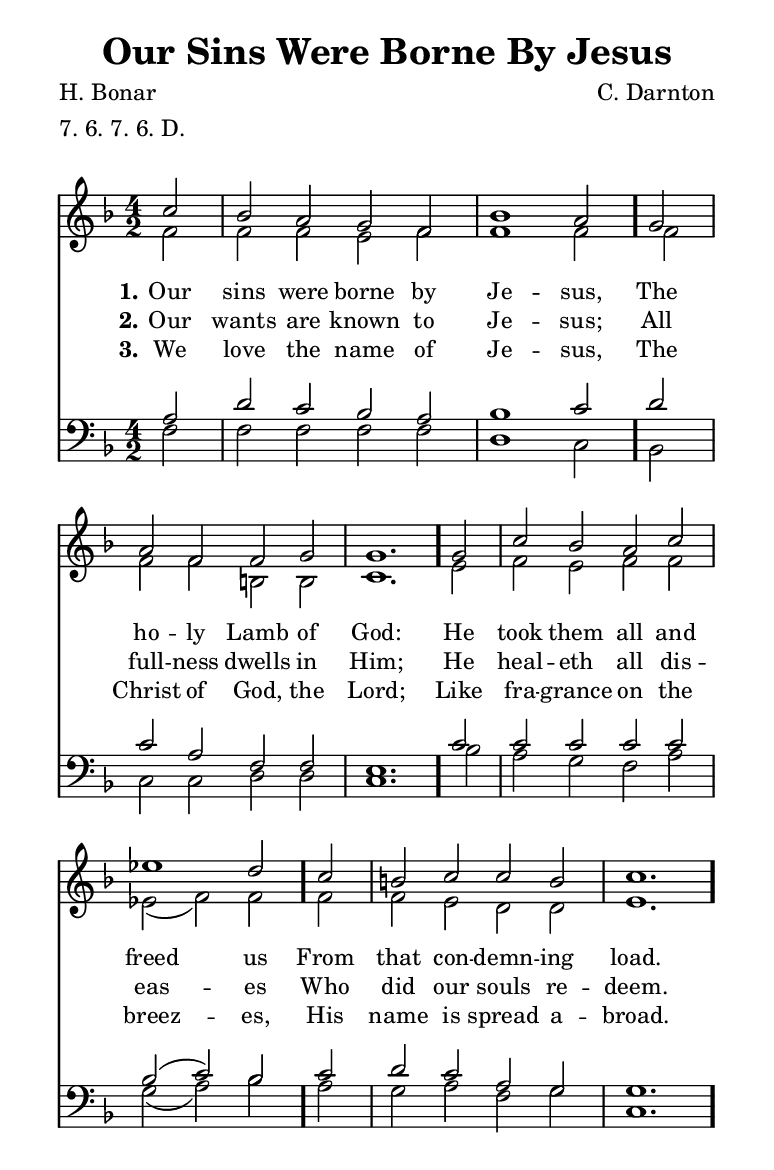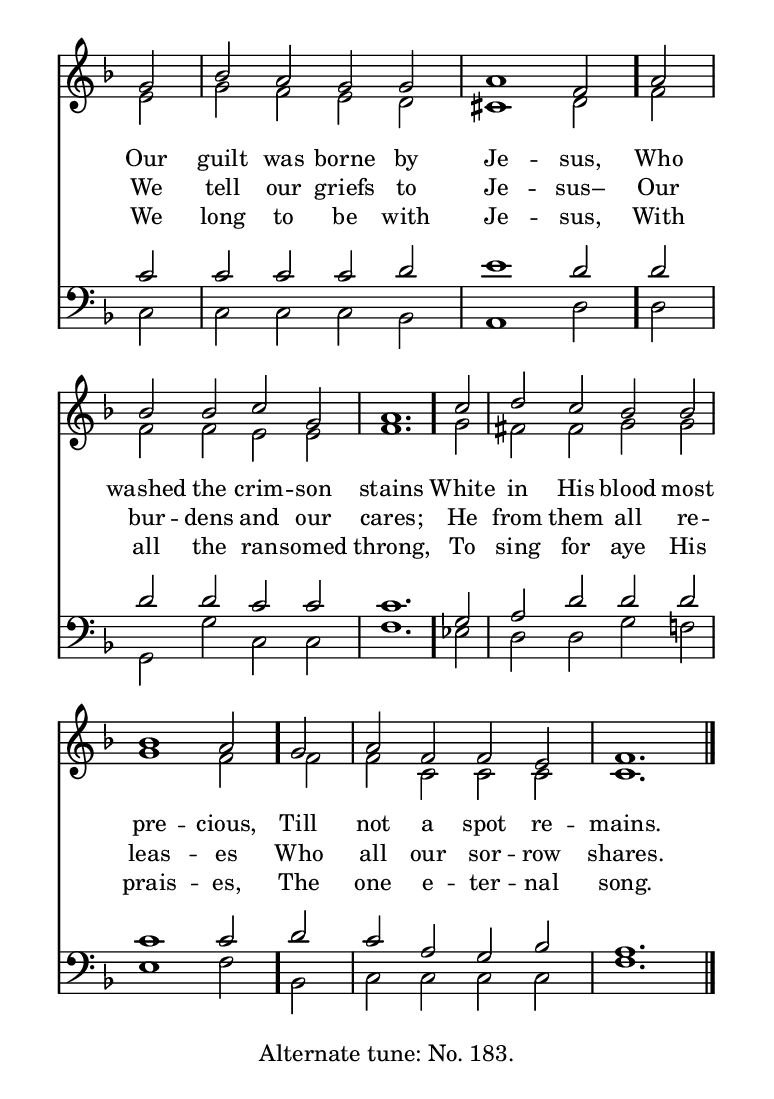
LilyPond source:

\include "common/global.ily"
\paper {
  \include "common/paper.ily"
}

\header{
  hymnnumber = "189"
  title = "Our Sins Were Borne By Jesus"
  tunename = "Bridlington"
  meter = "7. 6. 7. 6. D."
  poet = "H. Bonar"
  composer = "C. Darnton"
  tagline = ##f
}

global = {
  \include "common/overrides.ily"
  \override Staff.TimeSignature.style = #'numbered
  \time 4/2
  \override Score.MetronomeMark.transparent = ##t % hide all fermata changes too
  \tempo 2=90
  \key f \major
  \partial 2
  \autoBeamOff
}

notesSoprano = {
\global
\relative c'' {

  c2 | bes a g f | bes1 a2
  g2 | a f f g | g1.
  g2 | c bes a c | ees1 d2
  c2 | b c c b | c1.
  g2 | bes a g g | a1 f2
  a2 | bes bes c g | a1.
  c2 | d c bes bes | bes1 a2
  g2 | a f f e | f1.

  \bar "|."

}
}

notesAlto = {
\global
\relative e' {

  f2 | f f e f | f1 f2
  f2 | f f b, b | c1.
  e2 | f e f f | ees( f) f
  f2 | f e d d | e1.
  e2 | g f e d | cis1 d2
  f2 | f f e e | f1.
  g2 | fis fis g g | g1 f2
  f2 | f c c c | c1.

}
}

notesTenor = {
\global
\relative a {

  a2 | d c bes a | bes1 c2
  d2 | c a f f | e1.
  c'2 | c c c c | bes( c) bes
  c2 | d c a g | g1.
  c2 | c c c d | e1 d2
  d2 | d d c c | c1.
  g2 | a d d d | c1 c2
  d2 | c a g bes | a1.

}
}

notesBass = {
\global
\relative f {

  f2 f f f f | d1 c2
  bes2 | c c d d | c1.
  bes'2 | a g f a | g( a) bes
  a2 | g a f g | c,1.
  c2 | c c c bes | a1 d2
  d2 | g, g' c, c | f1.
  ees2 | d d g f! | e1 f2 % why `!` ?
  bes,2 | c c c c | f1.

}
}

wordsA = \lyricmode {
\set stanza = "1."

Our sins were borne by Je -- sus, \bar "."
The ho -- ly Lamb of God: \bar "."
He took them all and freed us \bar "."
From that con -- demn -- ing load. \bar "."
Our guilt was borne by Je -- sus, \bar "."
Who washed the crim -- son stains \bar "."
White in His blood most pre -- cious, \bar "."
Till not a spot re -- mains. \bar "."

}

wordsB = \lyricmode {
\set stanza = "2."

Our wants are known to Je -- sus;
All full -- ness dwells in Him;
He heal -- eth all dis -- eas -- es
Who did our souls re -- deem.
We tell our griefs to Je -- sus–
Our bur -- dens and our cares;
He from them all re -- leas -- es
Who all our sor -- row shares.

}

wordsC = \lyricmode {
\set stanza = "3."

We love the name of Je -- sus,
The Christ of God, the Lord;
Like fra -- grance on the breez -- es,
His name is spread a -- broad.
We long to be with Je -- sus,
With all the ran -- somed throng,
To sing for aye His prais -- es,
The one e -- ter -- nal song.

}

\score {
  \context ChoirStaff <<
    \context Staff = upper <<
      \set ChoirStaff.systemStartDelimiter = #'SystemStartBar
      \context Voice  = sopranos { \voiceOne << \notesSoprano >> }
      \context Voice  = altos { \voiceTwo << \notesAlto >> }
      \context Lyrics = one   \lyricsto sopranos \wordsA
      \context Lyrics = two   \lyricsto sopranos \wordsB
      \context Lyrics = three \lyricsto sopranos \wordsC
    >>
    \context Staff = men <<
      \clef bass
      \context Voice  = tenors { \voiceOne << \notesTenor >> }
      \context Voice  = basses { \voiceTwo << \notesBass >> }
    >>
  >>
  \layout {
    \include "common/layout.ily"
  }
  \midi{
    \include "common/midi.ily"
  }
}

\noPageBreak \markup { \vspace #2 \fill-line { \raise #2 \line { Alternate tune: No. 183. } } }

\version "2.19.49"  % necessary for upgrading to future LilyPond versions.

% vi:set et ts=2 sw=2 ai nocindent syntax=lilypond:
